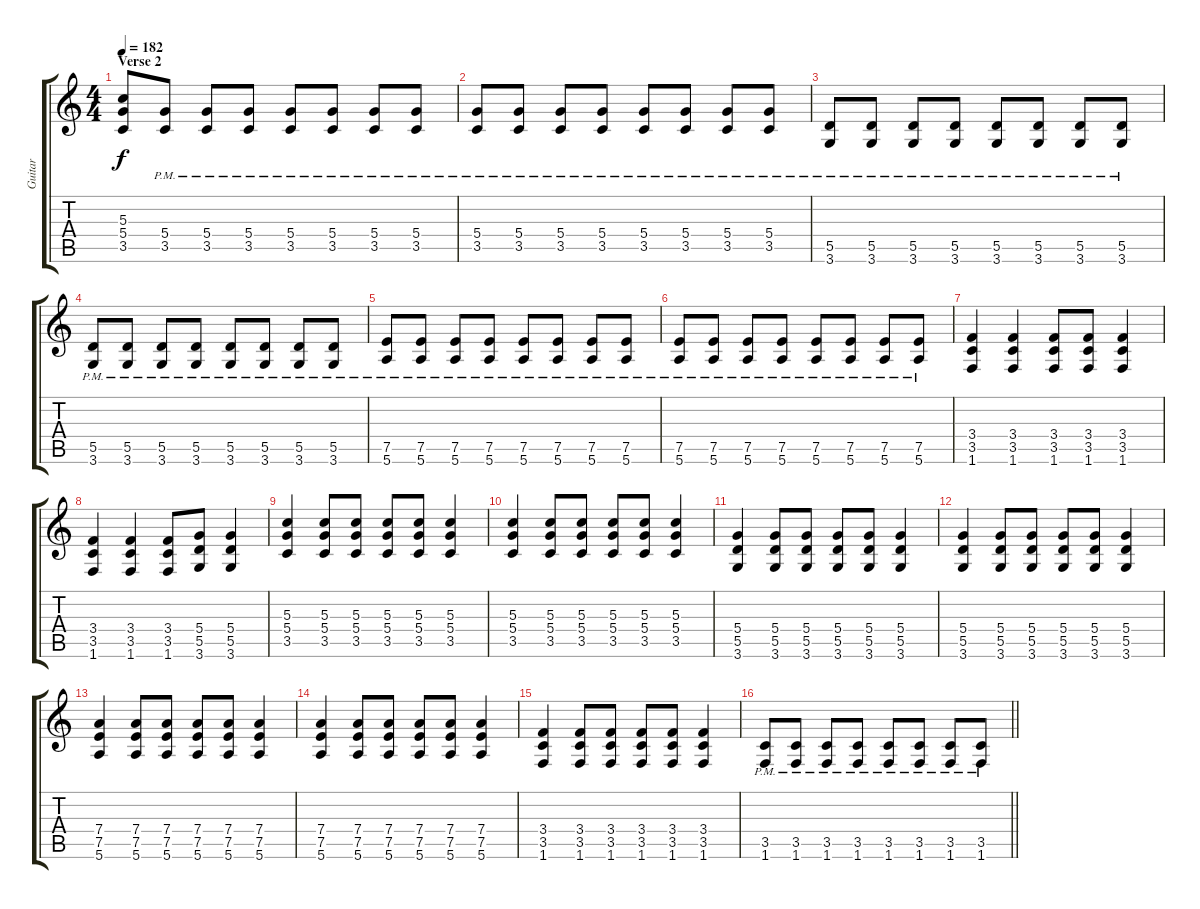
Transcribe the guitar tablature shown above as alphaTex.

\track ("Guitar" "Guitar") {instrument distortionguitar}
\staff {score tabs}
\tuning (E4 B3 G3 D3 A2 E2) {hide}
\ts (4 4)
\section ("" "Verse 2")
\tempo 182
\clef g2
\ks c
(5.3 5.4 3.5).8{dy f} (5.4{pm} 3.5{pm}).8 (5.4{pm} 3.5{pm}).8 (5.4{pm} 3.5{pm}).8 (5.4{pm} 3.5{pm}).8 (5.4{pm} 3.5{pm}).8 (5.4{pm} 3.5{pm}).8 (5.4{pm} 3.5{pm}).8 |
(5.4{pm} 3.5{pm}).8 (5.4{pm} 3.5{pm}).8 (5.4{pm} 3.5{pm}).8 (5.4{pm} 3.5{pm}).8 (5.4{pm} 3.5{pm}).8 (5.4{pm} 3.5{pm}).8 (5.4{pm} 3.5{pm}).8 (5.4{pm} 3.5{pm}).8 |
(5.5{pm} 3.6{pm}).8 (5.5{pm} 3.6{pm}).8 (5.5{pm} 3.6{pm}).8 (5.5{pm} 3.6{pm}).8 (5.5{pm} 3.6{pm}).8 (5.5{pm} 3.6{pm}).8 (5.5{pm} 3.6{pm}).8 (5.5{pm} 3.6{pm}).8 |
(5.5{pm} 3.6{pm}).8 (5.5{pm} 3.6{pm}).8 (5.5{pm} 3.6{pm}).8 (5.5{pm} 3.6{pm}).8 (5.5{pm} 3.6{pm}).8 (5.5{pm} 3.6{pm}).8 (5.5{pm} 3.6{pm}).8 (5.5{pm} 3.6{pm}).8 |
(7.5{pm} 5.6{pm}).8 (7.5{pm} 5.6{pm}).8 (7.5{pm} 5.6{pm}).8 (7.5{pm} 5.6{pm}).8 (7.5{pm} 5.6{pm}).8 (7.5{pm} 5.6{pm}).8 (7.5{pm} 5.6{pm}).8 (7.5{pm} 5.6{pm}).8 |
(7.5{pm} 5.6{pm}).8 (7.5{pm} 5.6{pm}).8 (7.5{pm} 5.6{pm}).8 (7.5{pm} 5.6{pm}).8 (7.5{pm} 5.6{pm}).8 (7.5{pm} 5.6{pm}).8 (7.5{pm} 5.6{pm}).8 (7.5{pm} 5.6{pm}).8 |
(3.4 3.5 1.6).4 (3.4 3.5 1.6).4 (3.4 3.5 1.6).8 (3.4 3.5 1.6).8 (3.4 3.5 1.6).4 |
(3.4 3.5 1.6).4 (3.4 3.5 1.6).4 (3.4 3.5 1.6).8 (5.4 5.5 3.6).8 (5.4 5.5 3.6).4 |
(5.3 5.4 3.5).4 (5.3 5.4 3.5).8 (5.3 5.4 3.5).8 (5.3 5.4 3.5).8 (5.3 5.4 3.5).8 (5.3 5.4 3.5).4 |
(5.3 5.4 3.5).4 (5.3 5.4 3.5).8 (5.3 5.4 3.5).8 (5.3 5.4 3.5).8 (5.3 5.4 3.5).8 (5.3 5.4 3.5).4 |
(5.4 5.5 3.6).4 (5.4 5.5 3.6).8 (5.4 5.5 3.6).8 (5.4 5.5 3.6).8 (5.4 5.5 3.6).8 (5.4 5.5 3.6).4 |
(5.4 5.5 3.6).4 (5.4 5.5 3.6).8 (5.4 5.5 3.6).8 (5.4 5.5 3.6).8 (5.4 5.5 3.6).8 (5.4 5.5 3.6).4 |
(7.4 7.5 5.6).4 (7.4 7.5 5.6).8 (7.4 7.5 5.6).8 (7.4 7.5 5.6).8 (7.4 7.5 5.6).8 (7.4 7.5 5.6).4 |
(7.4 7.5 5.6).4 (7.4 7.5 5.6).8 (7.4 7.5 5.6).8 (7.4 7.5 5.6).8 (7.4 7.5 5.6).8 (7.4 7.5 5.6).4 |
(3.4 3.5 1.6).4 (3.4 3.5 1.6).8 (3.4 3.5 1.6).8 (3.4 3.5 1.6).8 (3.4 3.5 1.6).8 (3.4 3.5 1.6).4 |
\barLineRight lightlight
(3.5{pm} 1.6{pm}).8 (3.5{pm} 1.6{pm}).8 (3.5{pm} 1.6{pm}).8 (3.5{pm} 1.6{pm}).8 (3.5{pm} 1.6{pm}).8 (3.5{pm} 1.6{pm}).8 (3.5{pm} 1.6{pm}).8 (3.5{pm} 1.6{pm}).8
